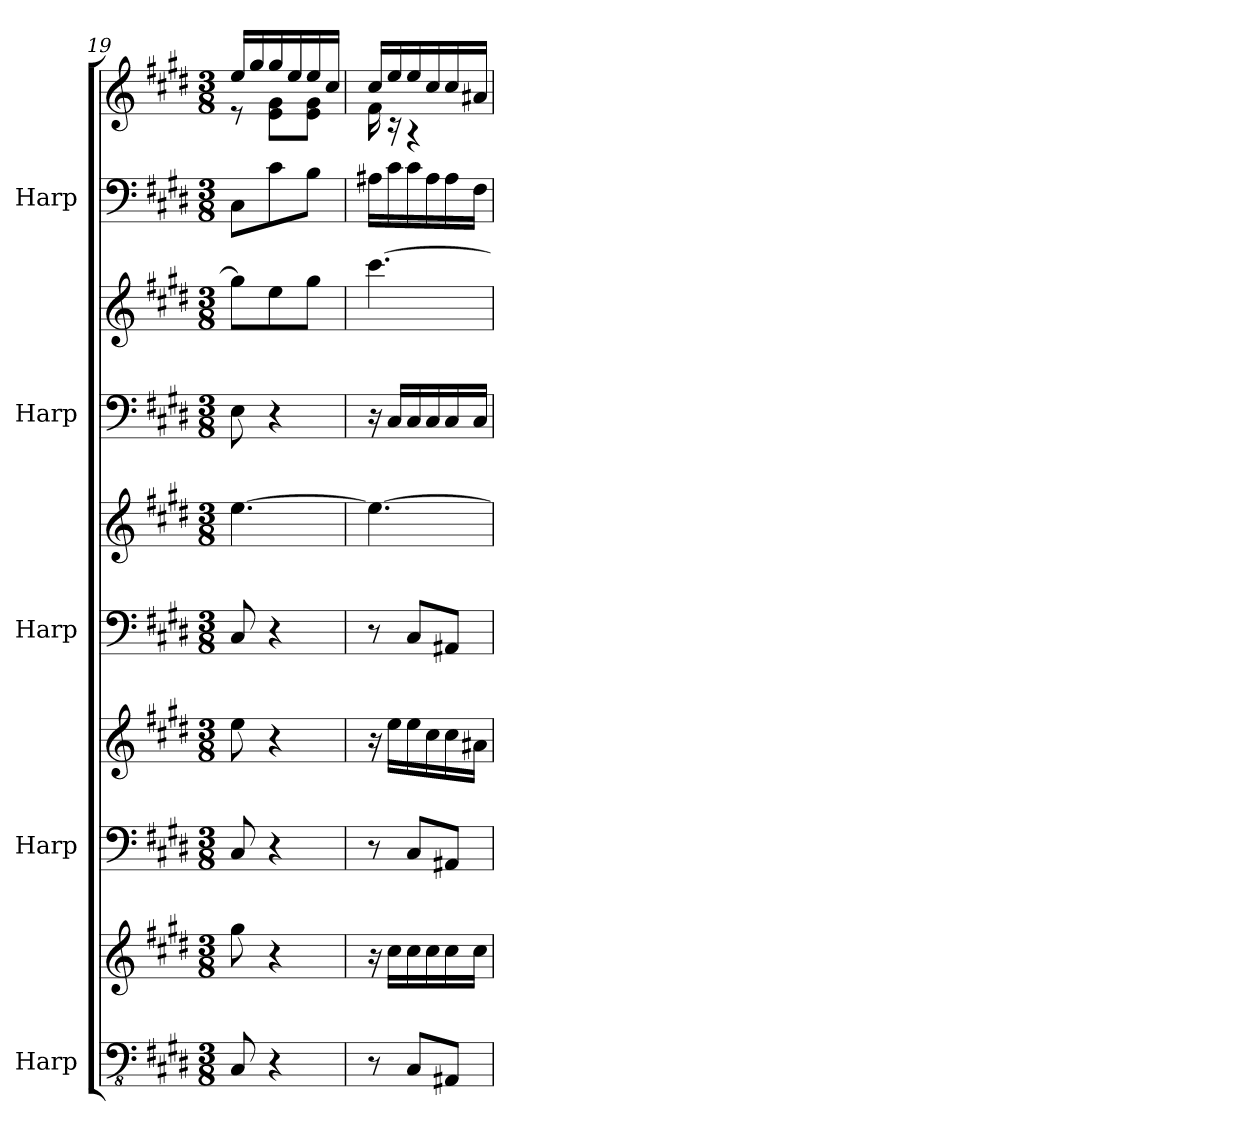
**kern	**kern	**kern	**kern	**kern	**kern	**kern	**kern	**kern	**kern
*part5	*part5	*part4	*part4	*part3	*part3	*part2	*part2	*part1	*part1
*staff10	*staff9	*staff8	*staff7	*staff6	*staff5	*staff4	*staff3	*staff2	*staff1
*I"Harp	*	*I"Harp	*	*I"Harp	*	*I"Harp	*	*I"Harp	*
*I'Hp	*	*I'Hp	*	*I'Hp	*	*I'Hp	*	*I'Hp	*
*clefFv4	*clefG2	*clefF4	*clefG2	*clefF4	*clefG2	*clefF4	*clefG2	*clefF4	*clefG2
*k[f#c#g#d#]	*k[f#c#g#d#]	*k[f#c#g#d#]	*k[f#c#g#d#]	*k[f#c#g#d#]	*k[f#c#g#d#]	*k[f#c#g#d#]	*k[f#c#g#d#]	*k[f#c#g#d#]	*k[f#c#g#d#]
*M3/8	*M3/8	*M3/8	*M3/8	*M3/8	*M3/8	*M3/8	*M3/8	*M3/8	*M3/8
=19	=19	=19	=19	=19	=19	=19	=19	=19	=19
*	*	*	*	*	*	*	*	*	*^
8CC#/	8gg#\	8C#/	8ee\	8C#/	[4.ee\	8E\	8gg#\L]	8C#\L	16ee/LL	8r
.	.	.	.	.	.	.	.	.	16gg#/	.
4r	4r	4r	4r	4r	.	4r	8ee\	8c#\	16gg#/	8e\ 8g#\L
.	.	.	.	.	.	.	.	.	16ee/	.
.	.	.	.	.	.	.	8gg#\J	8B\J	16ee/	8e\ 8g#\J
.	.	.	.	.	.	.	.	.	16cc#/JJ	.
=20	=20	=20	=20	=20	=20	=20	=20	=20	=20	=20
8r	16r	8r	16r	8r	4.ee\_	16r	[4.ccc#\	16A#X\LL	16cc#/LL	16f#\
.	16cc#\LL	.	16ee\LL	.	.	16C#/LL	.	16c#\	16ee/	16rc
8CC#/L	16cc#\	8C#/L	16ee\	8C#/L	.	16C#/	.	16c#\	16ee/	4rA
.	16cc#\	.	16cc#\	.	.	16C#/	.	16A#\	16cc#/	.
8AAA#X/J	16cc#\	8AA#X/J	16cc#\	8AA#X/J	.	16C#/	.	16A#\	16cc#/	.
.	16cc#\JJ	.	16a#X\JJ	.	.	16C#/JJ	.	16F#\JJ	16a#X/JJ	.
*	*	*	*	*	*	*	*	*	*v	*v
=	=	=	=	=	=	=	=	=	=
*-	*-	*-	*-	*-	*-	*-	*-	*-	*-
